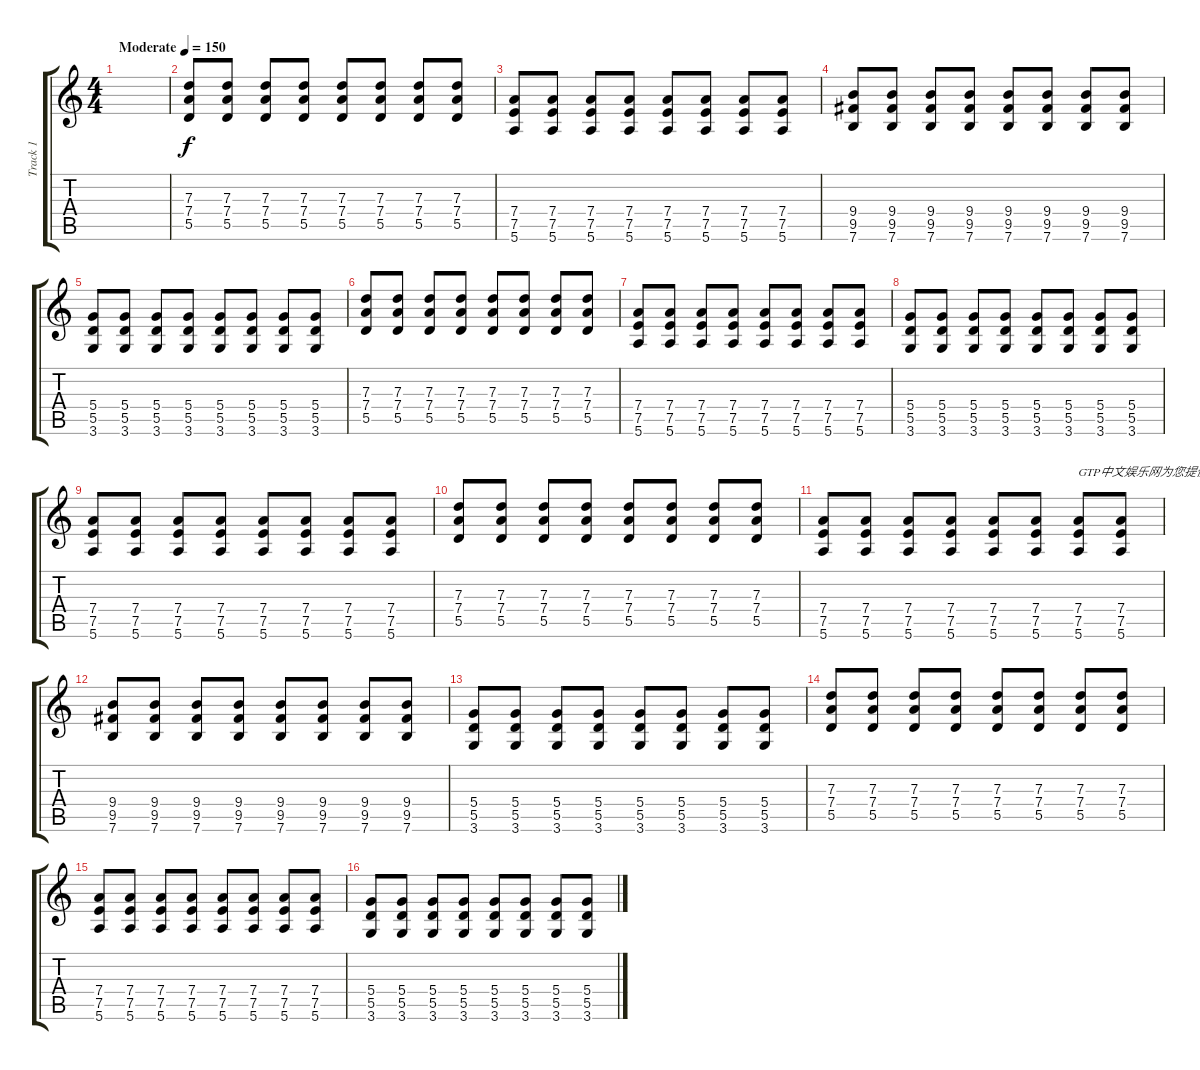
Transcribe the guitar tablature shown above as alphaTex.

\track ("Track 1" "Track 1") {instrument distortionguitar}
\staff {score tabs}
\tuning (E4 B3 G3 D3 A2 E2) {hide}
\ts (4 4)
\tempo (150 "Moderate")
\clef g2
\ks c
|
(7.3 7.4 5.5).8 (7.3 7.4 5.5).8 (7.3 7.4 5.5).8 (7.3 7.4 5.5).8 (7.3 7.4 5.5).8 (7.3 7.4 5.5).8 (7.3 7.4 5.5).8 (7.3 7.4 5.5).8 |
(7.4 7.5 5.6).8 (7.4 7.5 5.6).8 (7.4 7.5 5.6).8 (7.4 7.5 5.6).8 (7.4 7.5 5.6).8 (7.4 7.5 5.6).8 (7.4 7.5 5.6).8 (7.4 7.5 5.6).8 |
(9.4 9.5 7.6).8 (9.4 9.5 7.6).8 (9.4 9.5 7.6).8 (9.4 9.5 7.6).8 (9.4 9.5 7.6).8 (9.4 9.5 7.6).8 (9.4 9.5 7.6).8 (9.4 9.5 7.6).8 |
(5.4 5.5 3.6).8 (5.4 5.5 3.6).8 (5.4 5.5 3.6).8 (5.4 5.5 3.6).8 (5.4 5.5 3.6).8 (5.4 5.5 3.6).8 (5.4 5.5 3.6).8 (5.4 5.5 3.6).8 |
(7.3 7.4 5.5).8 (7.3 7.4 5.5).8 (7.3 7.4 5.5).8 (7.3 7.4 5.5).8 (7.3 7.4 5.5).8 (7.3 7.4 5.5).8 (7.3 7.4 5.5).8 (7.3 7.4 5.5).8 |
(7.4 7.5 5.6).8 (7.4 7.5 5.6).8 (7.4 7.5 5.6).8 (7.4 7.5 5.6).8 (7.4 7.5 5.6).8 (7.4 7.5 5.6).8 (7.4 7.5 5.6).8 (7.4 7.5 5.6).8 |
(5.4 5.5 3.6).8 (5.4 5.5 3.6).8 (5.4 5.5 3.6).8 (5.4 5.5 3.6).8 (5.4 5.5 3.6).8 (5.4 5.5 3.6).8 (5.4 5.5 3.6).8 (5.4 5.5 3.6).8 |
(7.4 7.5 5.6).8 (7.4 7.5 5.6).8 (7.4 7.5 5.6).8 (7.4 7.5 5.6).8 (7.4 7.5 5.6).8 (7.4 7.5 5.6).8 (7.4 7.5 5.6).8 (7.4 7.5 5.6).8 |
(7.3 7.4 5.5).8 (7.3 7.4 5.5).8 (7.3 7.4 5.5).8 (7.3 7.4 5.5).8 (7.3 7.4 5.5).8 (7.3 7.4 5.5).8 (7.3 7.4 5.5).8 (7.3 7.4 5.5).8 |
(7.4 7.5 5.6).8 (7.4 7.5 5.6).8 (7.4 7.5 5.6).8 (7.4 7.5 5.6).8 (7.4 7.5 5.6).8 (7.4 7.5 5.6).8 (7.4 7.5 5.6).8{txt "GTP中文娱乐网为您提供优秀的谱子"} (7.4 7.5 5.6).8 |
(9.4 9.5 7.6).8 (9.4 9.5 7.6).8 (9.4 9.5 7.6).8 (9.4 9.5 7.6).8 (9.4 9.5 7.6).8 (9.4 9.5 7.6).8 (9.4 9.5 7.6).8 (9.4 9.5 7.6).8 |
(5.4 5.5 3.6).8 (5.4 5.5 3.6).8 (5.4 5.5 3.6).8 (5.4 5.5 3.6).8 (5.4 5.5 3.6).8 (5.4 5.5 3.6).8 (5.4 5.5 3.6).8 (5.4 5.5 3.6).8 |
(7.3 7.4 5.5).8 (7.3 7.4 5.5).8 (7.3 7.4 5.5).8 (7.3 7.4 5.5).8 (7.3 7.4 5.5).8 (7.3 7.4 5.5).8 (7.3 7.4 5.5).8 (7.3 7.4 5.5).8 |
(7.4 7.5 5.6).8 (7.4 7.5 5.6).8 (7.4 7.5 5.6).8 (7.4 7.5 5.6).8 (7.4 7.5 5.6).8 (7.4 7.5 5.6).8 (7.4 7.5 5.6).8 (7.4 7.5 5.6).8 |
(5.4 5.5 3.6).8 (5.4 5.5 3.6).8 (5.4 5.5 3.6).8 (5.4 5.5 3.6).8 (5.4 5.5 3.6).8 (5.4 5.5 3.6).8 (5.4 5.5 3.6).8 (5.4 5.5 3.6).8
